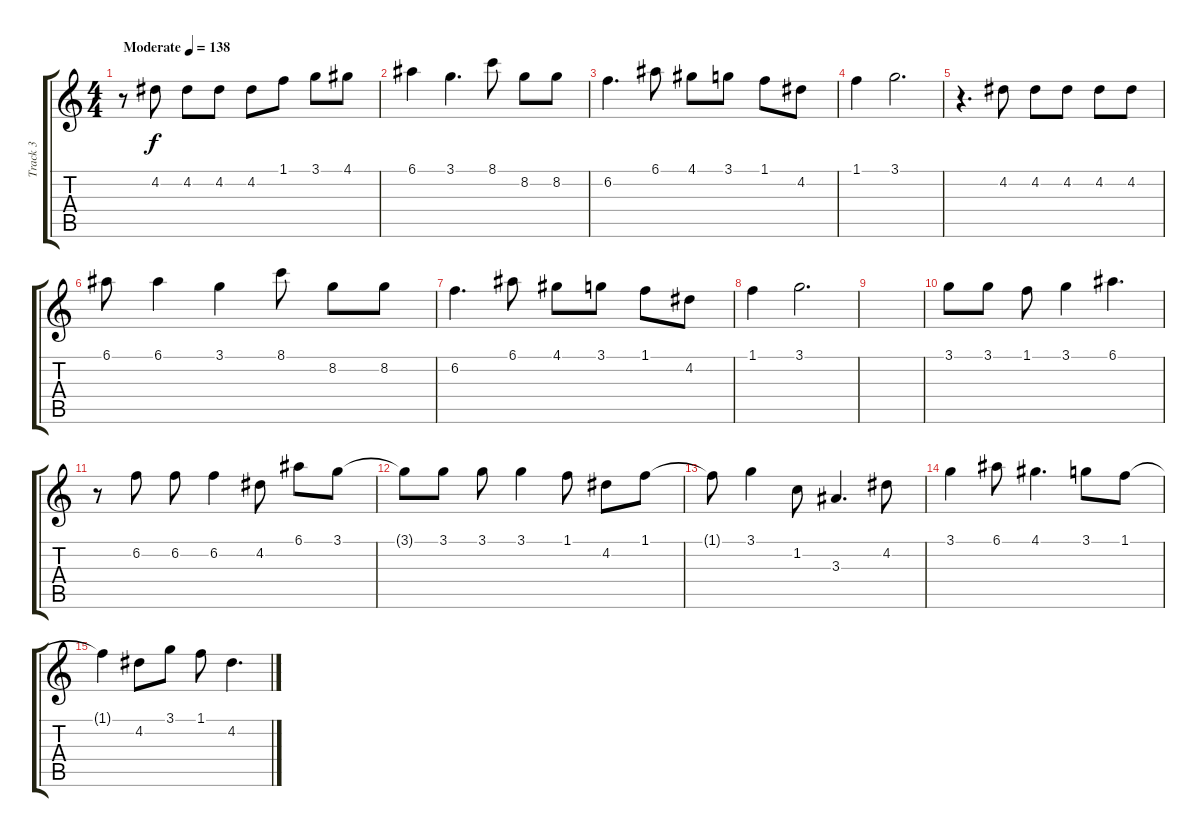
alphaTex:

\track ("Track 3" "Track 3") {instrument acousticguitarnylon}
\staff {score tabs}
\tuning (E4 B3 G3 D3 A2 E2) {hide}
\ts (4 4)
\tempo (138 "Moderate")
\clef g2
\ks c
r.8{dy f instrument acousticguitarnylon} 4.2.8 4.2.8 4.2.8 4.2.8 1.1.8 3.1.8 4.1.8 |
6.1.4 3.1.4{d} 8.1.8 8.2.8 8.2.8 |
6.2.4{d} 6.1.8 4.1.8 3.1.8 1.1.8 4.2.8 |
1.1.4 3.1.2{d} |
r.4{d} 4.2.8 4.2.8 4.2.8 4.2.8 4.2.8 |
6.1.8 6.1.4 3.1.4 8.1.8 8.2.8 8.2.8 |
6.2.4{d} 6.1.8 4.1.8 3.1.8 1.1.8 4.2.8 |
1.1.4 3.1.2{d} |
|
3.1.8 3.1.8 1.1.8 3.1.4 6.1.4{d} |
r.8 6.2.8 6.2.8 6.2.4 4.2.8 6.1.8 3.1.8 |
3.1{t}.8 3.1.8 3.1.8 3.1.4 1.1.8 4.2.8 1.1.8 |
1.1{t}.8 3.1.4 1.2.8 3.3.4{d} 4.2.8 |
3.1.4 6.1.8 4.1.4{d} 3.1.8 1.1.8 |
1.1{t}.4 4.2.8 3.1.8 1.1.8 4.2.4{d}
